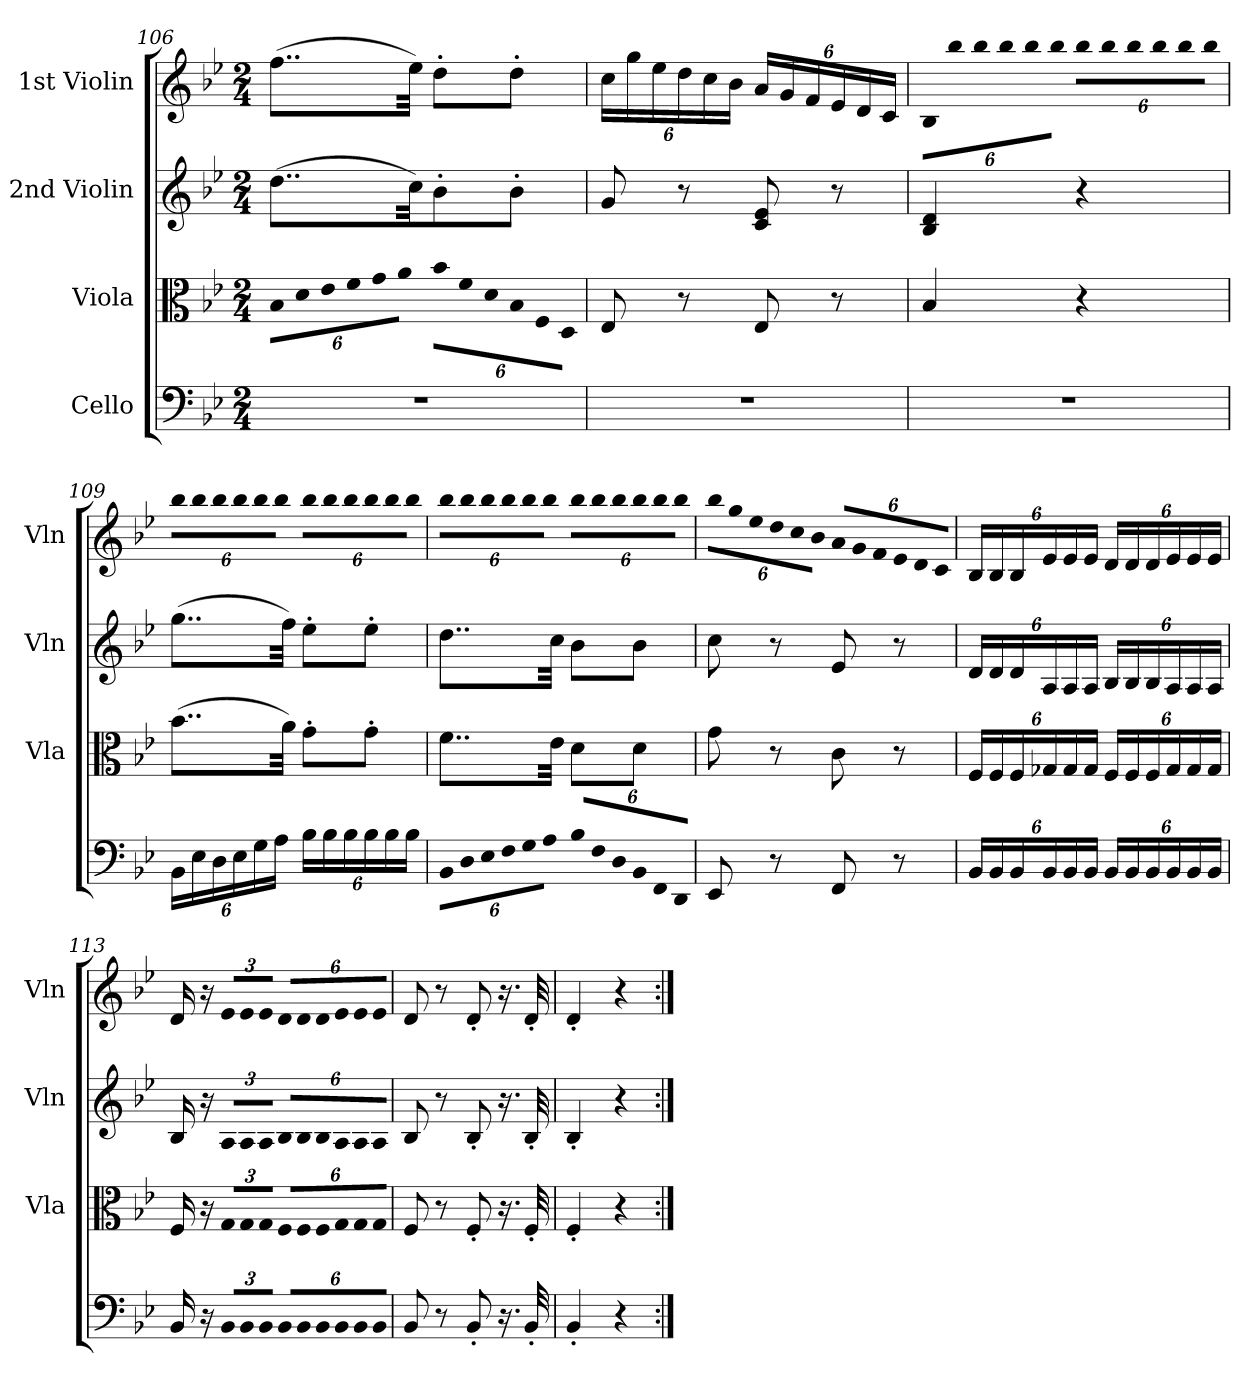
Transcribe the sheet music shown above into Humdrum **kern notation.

**kern	**kern	**kern	**kern
*part4	*part3	*part2	*part1
*staff4	*staff3	*staff2	*staff1
*I"Cello	*I"Viola	*I"2nd Violin	*I"1st Violin
*	*I'Vla	*I'Vln	*I'Vln
*clefF4	*clefC3	*clefG2	*clefG2
*k[b-e-]	*k[b-e-]	*k[b-e-]	*k[b-e-]
*B-:	*B-:	*B-:	*B-:
*M2/4	*M2/4	*M2/4	*M2/4
=106	=106	=106	=106
!	!LO:N:vis=16	!	!
2r	24B-\LL	(8..dd\L	(8..ff\L
!	!LO:N:vis=16	!	!
.	24d\	.	.
!	!LO:N:vis=16	!	!
.	24e-\	.	.
!	!LO:N:vis=16	!	!
.	24f\	.	.
!	!LO:N:vis=16	!	!
.	24g\	.	.
!	!LO:N:vis=16	!	!
.	24a\JJ	.	.
.	.	32cc\kk)	32ee-\Jkk)
!	!LO:N:vis=16	!	!
.	24b-\LL	8b-'\	8dd'\L
!	!LO:N:vis=16	!	!
.	24f\	.	.
!	!LO:N:vis=16	!	!
.	24d\	.	.
!	!LO:N:vis=16	!	!
.	24B-\	8b-'\J	8dd'\J
!	!LO:N:vis=16	!	!
.	24F\	.	.
!	!LO:N:vis=16	!	!
.	24D\JJ	.	.
!!LO:LB:g=z
=107	=107	=107	=107
*	*	*	*Xbrackettup
2r	8E-/	8g/	24cc\LL
.	.	.	24gg\
.	.	.	24ee-\
.	8r	8r	24dd\
.	.	.	24cc\
.	.	.	24b-\JJ
.	8E-/	8c/ 8e-/	24a/LL
.	.	.	24g/
.	.	.	24f/
.	8r	8r	24e-/
.	.	.	24d/
.	.	.	24c/JJ
=108	=108	=108	=108
!	!	!	!LO:N:vis=16
2r	4B-/	4B-/ 4d/	24B-\LL
!	!	!	!LO:N:vis=16
.	.	.	24bb-\
!	!	!	!LO:N:vis=16
.	.	.	24bb-\
!	!	!	!LO:N:vis=16
.	.	.	24bb-\
!	!	!	!LO:N:vis=16
.	.	.	24bb-\
!	!	!	!LO:N:vis=16
.	.	.	24bb-\JJ
!	!	!	!LO:N:vis=16
.	4r	4r	24bb-\LL
!	!	!	!LO:N:vis=16
.	.	.	24bb-\
!	!	!	!LO:N:vis=16
.	.	.	24bb-\
!	!	!	!LO:N:vis=16
.	.	.	24bb-\
!	!	!	!LO:N:vis=16
.	.	.	24bb-\
!	!	!	!LO:N:vis=16
.	.	.	24bb-\JJ
=109	=109	=109	=109
*Xbrackettup	*	*	*
!	!	!	!LO:N:vis=16
24BB-\LL	(8..b-\L	(8..gg\L	24bb-\LL
!	!	!	!LO:N:vis=16
24E-\	.	.	24bb-\
!	!	!	!LO:N:vis=16
24D\	.	.	24bb-\
!	!	!	!LO:N:vis=16
24E-\	.	.	24bb-\
!	!	!	!LO:N:vis=16
24G\	.	.	24bb-\
!	!	!	!LO:N:vis=16
24A\JJ	.	.	24bb-\JJ
.	32a\Jkk)	32ff\Jkk)	.
!	!	!	!LO:N:vis=16
24B-\LL	8g'\L	8ee-'\L	24bb-\LL
!	!	!	!LO:N:vis=16
24B-\	.	.	24bb-\
!	!	!	!LO:N:vis=16
24B-\	.	.	24bb-\
!	!	!	!LO:N:vis=16
24B-\	8g'\J	8ee-'\J	24bb-\
!	!	!	!LO:N:vis=16
24B-\	.	.	24bb-\
!	!	!	!LO:N:vis=16
24B-\JJ	.	.	24bb-\JJ
=110	=110	=110	=110
!LO:N:vis=16	!	!	!LO:N:vis=16
24BB-\LL	8..f\L	8..dd\L	24bb-\LL
!LO:N:vis=16	!	!	!LO:N:vis=16
24D\	.	.	24bb-\
!LO:N:vis=16	!	!	!LO:N:vis=16
24E-\	.	.	24bb-\
!LO:N:vis=16	!	!	!LO:N:vis=16
24F\	.	.	24bb-\
!LO:N:vis=16	!	!	!LO:N:vis=16
24G\	.	.	24bb-\
!LO:N:vis=16	!	!	!LO:N:vis=16
24A\JJ	.	.	24bb-\JJ
.	32e-\Jkk	32cc\Jkk	.
!LO:N:vis=16	!	!	!LO:N:vis=16
24B-/LL	8d\L	8b-\L	24bb-\LL
!LO:N:vis=16	!	!	!LO:N:vis=16
24F/	.	.	24bb-\
!LO:N:vis=16	!	!	!LO:N:vis=16
24D/	.	.	24bb-\
!LO:N:vis=16	!	!	!LO:N:vis=16
24BB-/	8d\J	8b-\J	24bb-\
!LO:N:vis=16	!	!	!LO:N:vis=16
24FF/	.	.	24bb-\
!LO:N:vis=16	!	!	!LO:N:vis=16
24DD/JJ	.	.	24bb-\JJ
!!LO:LB:g=z
=111	=111	=111	=111
!	!	!	!LO:N:vis=16
8EE-/	8g\	8cc\	24bb-\LL
!	!	!	!LO:N:vis=16
.	.	.	24gg\
!	!	!	!LO:N:vis=16
.	.	.	24ee-\
!	!	!	!LO:N:vis=16
8r	8r	8r	24dd\
!	!	!	!LO:N:vis=16
.	.	.	24cc\
!	!	!	!LO:N:vis=16
.	.	.	24b-\JJ
!	!	!	!LO:N:vis=16
8FF/	8c\	8e-/	24a/LL
!	!	!	!LO:N:vis=16
.	.	.	24g/
!	!	!	!LO:N:vis=16
.	.	.	24f/
!	!	!	!LO:N:vis=16
8r	8r	8r	24e-/
!	!	!	!LO:N:vis=16
.	.	.	24d/
!	!	!	!LO:N:vis=16
.	.	.	24c/JJ
=112	=112	=112	=112
*	*Xbrackettup	*Xbrackettup	*
24BB-/LL	24F/LL	24d/LL	24B-/LL
24BB-/	24F/	24d/	24B-/
24BB-/	24F/	24d/	24B-/
24BB-/	24G-X/	24A/	24e-/
24BB-/	24G-/	24A/	24e-/
24BB-/JJ	24G-/JJ	24A/JJ	24e-/JJ
24BB-/LL	24F/LL	24B-/LL	24d/LL
24BB-/	24F/	24B-/	24d/
24BB-/	24F/	24B-/	24d/
24BB-/	24G-/	24A/	24e-/
24BB-/	24G-/	24A/	24e-/
24BB-/JJ	24G-/JJ	24A/JJ	24e-/JJ
=113	=113	=113	=113
16BB-/	16F/	16B-/	16d/
16r	16r	16r	16r
!LO:N:vis=16	!LO:N:vis=16	!LO:N:vis=16	!LO:N:vis=16
24BB-/LL	24G/LL	24A/LL	24e-/LL
!LO:N:vis=16	!LO:N:vis=16	!LO:N:vis=16	!LO:N:vis=16
24BB-/	24G/	24A/	24e-/
!LO:N:vis=16	!LO:N:vis=16	!LO:N:vis=16	!LO:N:vis=16
24BB-/JJ	24G/JJ	24A/JJ	24e-/JJ
!LO:N:vis=16	!LO:N:vis=16	!LO:N:vis=16	!LO:N:vis=16
24BB-/LL	24F/LL	24B-/LL	24d/LL
!LO:N:vis=16	!LO:N:vis=16	!LO:N:vis=16	!LO:N:vis=16
24BB-/	24F/	24B-/	24d/
!LO:N:vis=16	!LO:N:vis=16	!LO:N:vis=16	!LO:N:vis=16
24BB-/	24F/	24B-/	24d/
!LO:N:vis=16	!LO:N:vis=16	!LO:N:vis=16	!LO:N:vis=16
24BB-/	24G/	24A/	24e-/
!LO:N:vis=16	!LO:N:vis=16	!LO:N:vis=16	!LO:N:vis=16
24BB-/	24G/	24A/	24e-/
!LO:N:vis=16	!LO:N:vis=16	!LO:N:vis=16	!LO:N:vis=16
24BB-/JJ	24G/JJ	24A/JJ	24e-/JJ
=114	=114	=114	=114
8BB-/	8F/	8B-/	8d/
8r	8r	8r	8r
8BB-'/	8F'/	8B-'/	8d'/
16.r	16.r	16.r	16.r
32BB-'/	32F'/	32B-'/	32d'/
=115	=115	=115	=115
4BB-'/	4F'/	4B-'/	4d'/
4r	4r	4r	4r
=:|!	=:|!	=:|!	=:|!
*-	*-	*-	*-
